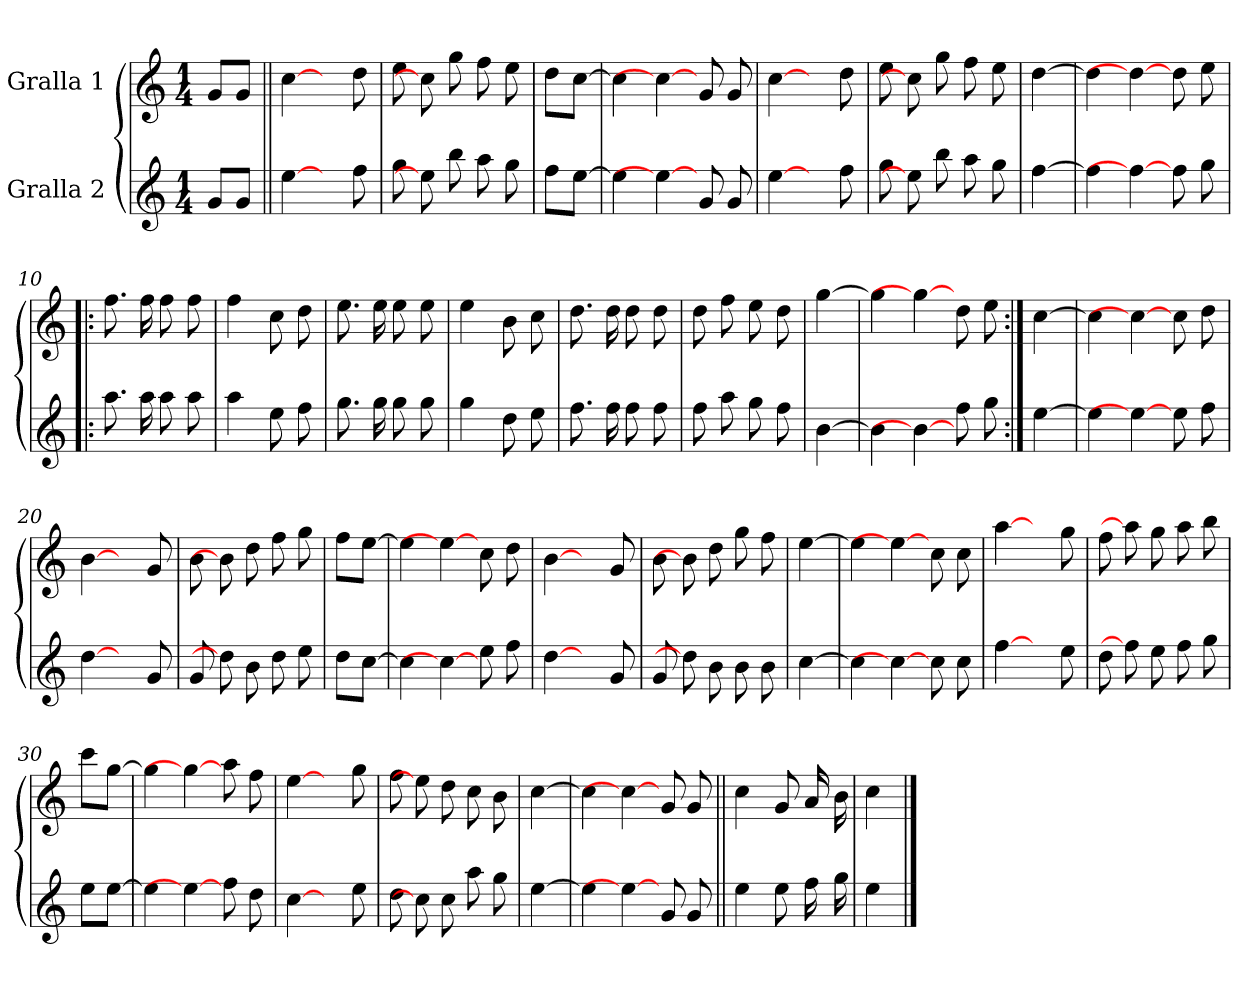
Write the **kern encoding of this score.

**kern	**kern
*part2	*part1
*staff2	*staff1
*I"Gralla 2	*I"Gralla 1
*clefG2	*clefG2
*k[]	*k[]
*M1/4	*M1/4
=1	=1
8g/L	8g/L
8g/J	8g/J
=2||	=2||
[4ee	[4cc
8ryy	8ryy
8ff	8dd
=3	=3
8gg	8ee
8ee]	8cc]
8bb	8gg
8aa	8ff
8gg	8ee
=4	=4
8ff\L	8dd\L
[8ee\J	[8cc\J
=5	=5
4ee]	4cc]
4ee_	4cc_
8g	8g
8g	8g
=6	=6
[4ee	[4cc
8ryy	8ryy
8ff	8dd
=7	=7
8gg	8ee
8ee]	8cc]
8bb	8gg
8aa	8ff
8gg	8ee
=8	=8
[4ff	[4dd
=9	=9
4ff]	4dd]
4ff_	4dd_
8ff	8dd
8gg	8ee
=10!|:	=10!|:
8.aa	8.ff
16aa	16ff
8aa	8ff
8aa	8ff
=11	=11
4aa	4ff
8ee	8cc
8ff	8dd
=12	=12
8.gg	8.ee
16gg	16ee
8gg	8ee
8gg	8ee
=13	=13
4gg	4ee
8dd	8b
8ee	8cc
=14	=14
8.ff	8.dd
16ff	16dd
8ff	8dd
8ff	8dd
=15	=15
8ff	8dd
8aa	8ff
8gg	8ee
8ff	8dd
=16	=16
[4b	[4gg
=17	=17
4b]	4gg]
4b_	4gg_
8ff	8dd
8gg	8ee
=18:|!	=18:|!
[4ee	[4cc
=19	=19
4ee]	4cc]
4ee_	4cc_
8ee	8cc
8ff	8dd
=20	=20
[4dd	[4b
8ryy	8ryy
8g	8g
=21	=21
8g	8b
8dd]	8b]
8b	8dd
8dd	8ff
8ee	8gg
=22	=22
8dd\L	8ff\L
[8cc\J	[8ee\J
=23	=23
4cc]	4ee]
4cc_	4ee_
8ee	8cc
8ff	8dd
=24	=24
[4dd	[4b
8ryy	8ryy
8g	8g
=25	=25
8g	8b
8dd]	8b]
8b	8dd
8b	8gg
8b	8ff
=26	=26
[4cc	[4ee
=27	=27
4cc]	4ee]
4cc_	4ee_
8cc	8cc
8cc	8cc
=28	=28
[4ff	[4aa
8ryy	8ryy
8ee	8gg
=29	=29
8dd	8ff
8ff]	8aa]
8ee	8gg
8ff	8aa
8gg	8bb
=30	=30
8ee\L	8ccc\L
[8ee\J	[8gg\J
=31	=31
4ee]	4gg]
4ee_	4gg_
8ff	8aa
8dd	8ff
=32	=32
[4cc	[4ee
8ryy	8ryy
8ee	8gg
=33	=33
8dd	8ff
8cc]	8ee]
8cc	8dd
8aa	8cc
8gg	8b
=34	=34
[4ee	[4cc
=35	=35
4ee]	4cc]
4ee_	4cc_
8g	8g
8g	8g
=36||	=36||
4ee	4cc
8ee	8g
16ff	16a
16gg	16b
=37	=37
4ee	4cc
==	==
*-	*-
